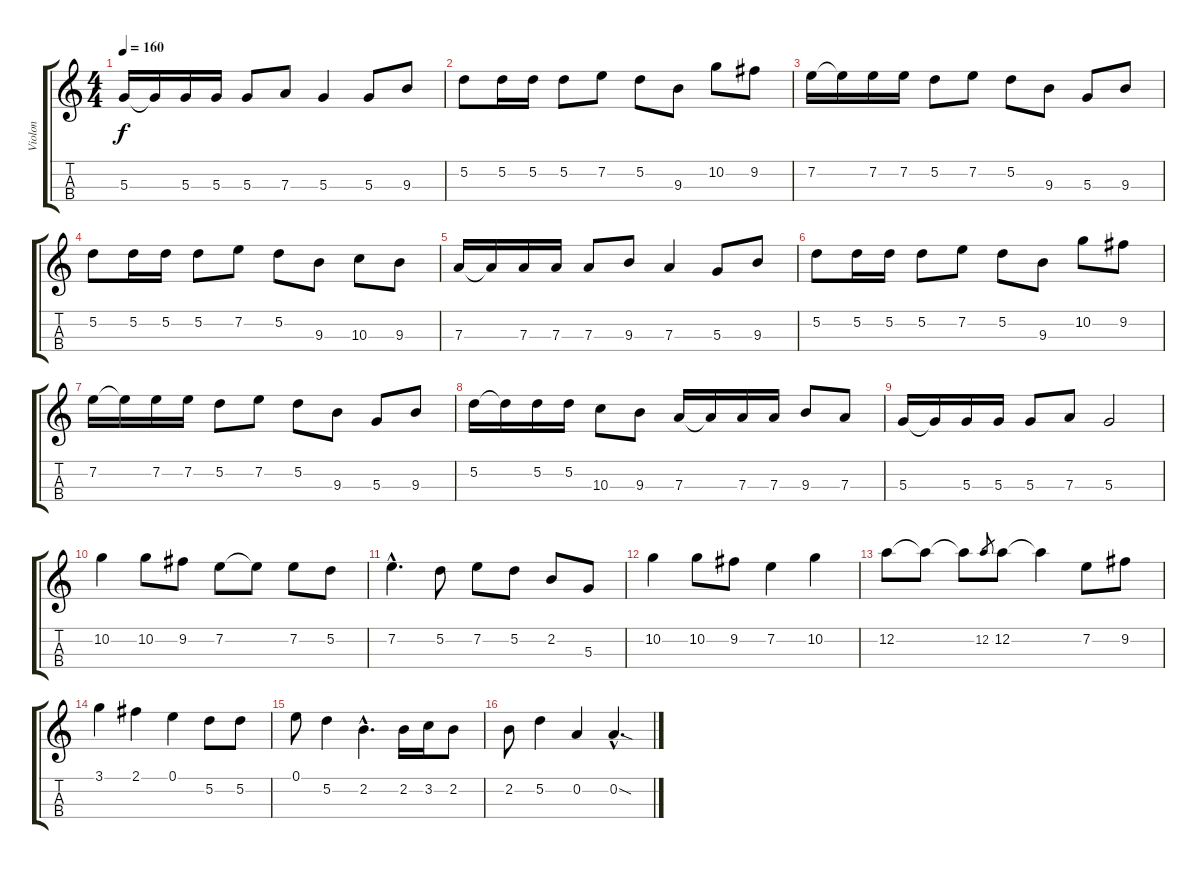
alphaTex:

\track ("Violon" "Violon") {instrument violin}
\staff {score tabs}
\tuning (E5 A4 D4 G3) {hide}
\ts (4 4)
\tempo 160
\clef g2
\ks c
5.3.16{dy f} 5.3{t}.16 5.3.16 5.3.16 5.3.8 7.3.8 5.3.4 5.3.8 9.3.8 |
5.2.8 5.2.16 5.2.16 5.2.8 7.2.8 5.2.8 9.3.8 10.2.8 9.2.8 |
7.2.16 7.2{t}.16 7.2.16 7.2.16 5.2.8 7.2.8 5.2.8 9.3.8 5.3.8 9.3.8 |
5.2.8 5.2.16 5.2.16 5.2.8 7.2.8 5.2.8 9.3.8 10.3.8 9.3.8 |
7.3.16 7.3{t}.16 7.3.16 7.3.16 7.3.8 9.3.8 7.3.4 5.3.8 9.3.8 |
5.2.8 5.2.16 5.2.16 5.2.8 7.2.8 5.2.8 9.3.8 10.2.8 9.2.8 |
7.2.16 7.2{t}.16 7.2.16 7.2.16 5.2.8 7.2.8 5.2.8 9.3.8 5.3.8 9.3.8 |
5.2.16 5.2{t}.16 5.2.16 5.2.16 10.3.8 9.3.8 7.3.16 7.3{t}.16 7.3.16 7.3.16 9.3.8 7.3.8 |
5.3.16 5.3{t}.16 5.3.16 5.3.16 5.3.8 7.3.8 5.3.2 |
10.2.4 10.2.8 9.2.8 7.2.8 7.2{t}.8 7.2.8 5.2.8 |
7.2{hac}.4{d} 5.2.8 7.2.8 5.2.8 2.2.8 5.3.8 |
10.2.4 10.2.8 9.2.8 7.2.4 10.2.4 |
12.2.8 12.2{t}.8 12.2{t}.8 12.2.8{gr} 12.2.8 12.2{t}.4 7.2.8 9.2.8 |
3.1.4 2.1.4 0.1.4 5.2.8 5.2.8 |
0.1.8 5.2.4 2.2{hac}.4{d} 2.2.16 3.2.16 2.2.8 |
2.2.8 5.2.4 0.2.4 0.2{sod hac}.4{d}
